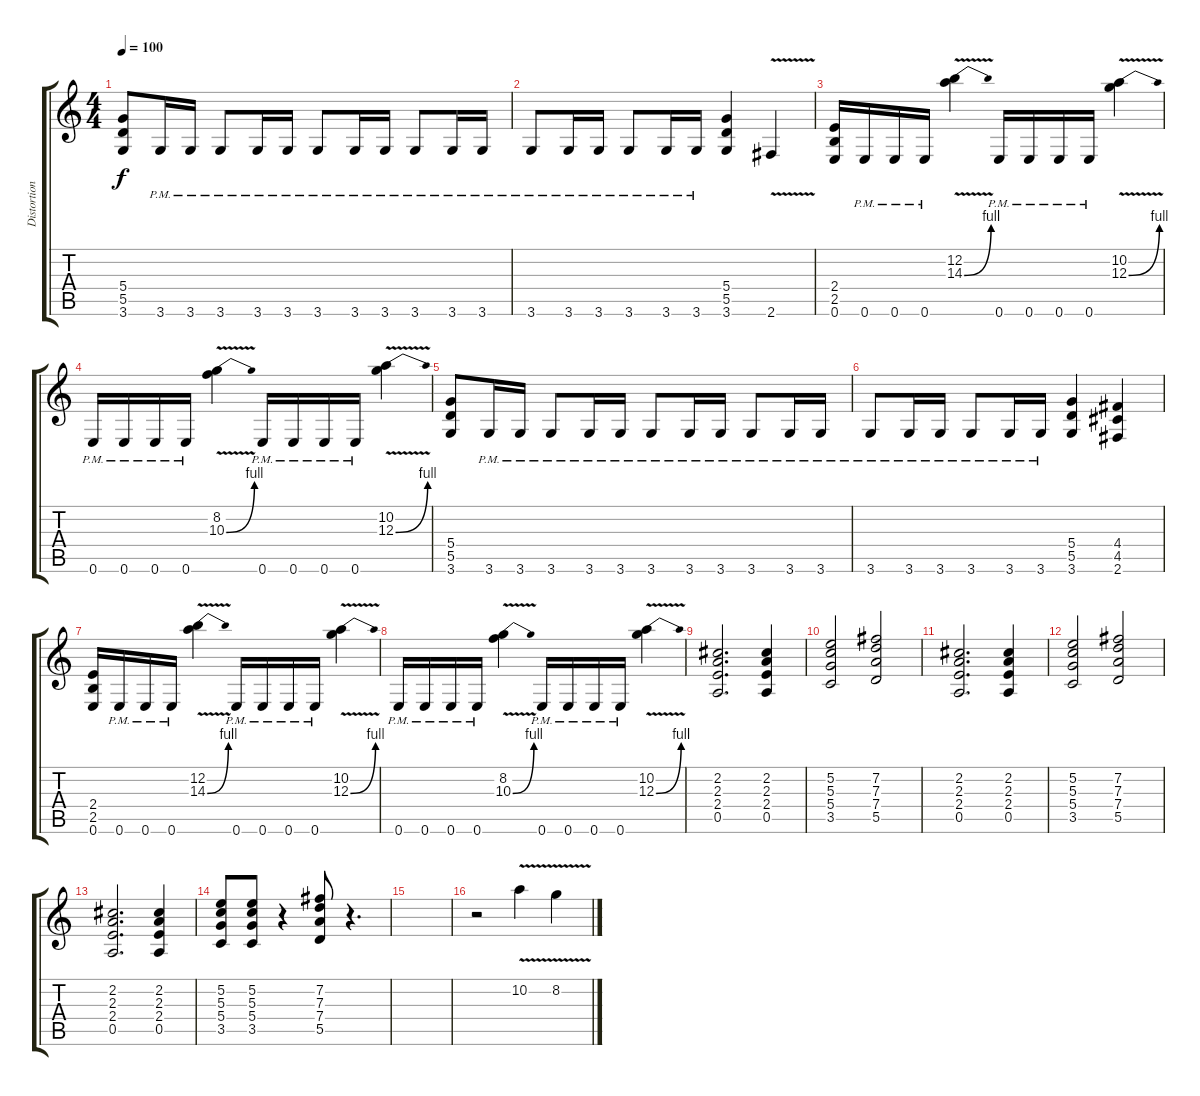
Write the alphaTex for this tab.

\track ("Distortion guitar" "Distortion") {instrument distortionguitar}
\staff {score tabs}
\tuning (E4 B3 G3 D3 A2 E2) {hide}
\ts (4 4)
\tempo 100
\clef g2
\ks c
(5.4 5.5 3.6).8{dy f} 3.6{pm}.16 3.6{pm}.16 3.6{pm}.8 3.6{pm}.16 3.6{pm}.16 3.6{pm}.8 3.6{pm}.16 3.6{pm}.16 3.6{pm}.8 3.6{pm}.16 3.6{pm}.16 |
3.6{pm}.8 3.6{pm}.16 3.6{pm}.16 3.6{pm}.8 3.6{pm}.16 3.6{pm}.16 (5.4 5.5 3.6).4 2.6{v}.4 |
(2.4 2.5 0.6).16 0.6{pm}.16 0.6{pm}.16 0.6{pm}.16 (12.2 14.3{be (bend 0 0 60 4) v}).4 0.6{pm}.16 0.6{pm}.16 0.6{pm}.16 0.6{pm}.16 (10.2 12.3{be (bend 0 0 60 4) v}).4 |
0.6{pm}.16 0.6{pm}.16 0.6{pm}.16 0.6{pm}.16 (8.2 10.3{be (bend 0 0 60 4) v}).4 0.6{pm}.16 0.6{pm}.16 0.6{pm}.16 0.6{pm}.16 (10.2 12.3{be (bend 0 0 60 4) v}).4 |
(5.4 5.5 3.6).8 3.6{pm}.16 3.6{pm}.16 3.6{pm}.8 3.6{pm}.16 3.6{pm}.16 3.6{pm}.8 3.6{pm}.16 3.6{pm}.16 3.6{pm}.8 3.6{pm}.16 3.6{pm}.16 |
3.6{pm}.8 3.6{pm}.16 3.6{pm}.16 3.6{pm}.8 3.6{pm}.16 3.6{pm}.16 (5.4 5.5 3.6).4 (4.4 4.5 2.6).4 |
(2.4 2.5 0.6).16 0.6{pm}.16 0.6{pm}.16 0.6{pm}.16 (12.2 14.3{be (bend 0 0 60 4) v}).4 0.6{pm}.16 0.6{pm}.16 0.6{pm}.16 0.6{pm}.16 (10.2 12.3{be (bend 0 0 60 4) v}).4 |
0.6{pm}.16 0.6{pm}.16 0.6{pm}.16 0.6{pm}.16 (8.2 10.3{be (bend 0 0 60 4) v}).4 0.6{pm}.16 0.6{pm}.16 0.6{pm}.16 0.6{pm}.16 (10.2 12.3{be (bend 0 0 60 4) v}).4 |
(2.2 2.3 2.4 0.5).2{d} (2.2 2.3 2.4 0.5).4 |
(5.2 5.3 5.4 3.5).2 (7.2 7.3 7.4 5.5).2 |
(2.2 2.3 2.4 0.5).2{d} (2.2 2.3 2.4 0.5).4 |
(5.2 5.3 5.4 3.5).2 (7.2 7.3 7.4 5.5).2 |
(2.2 2.3 2.4 0.5).2{d} (2.2 2.3 2.4 0.5).4 |
(5.2 5.3 5.4 3.5).8 (5.2 5.3 5.4 3.5).8 r.4 (7.2 7.3 7.4 5.5).8 r.4{d} |
|
r.2 10.2{v}.4 8.2{v}.4
